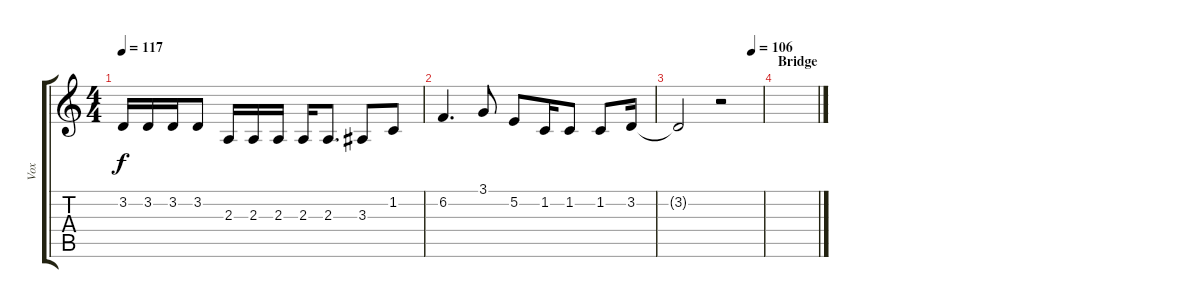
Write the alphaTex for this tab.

\track ("Vox" "Vox") {instrument trumpet}
\staff {score tabs}
\tuning (E4 B3 G3 D3 A2 E2) {hide}
\ts (4 4)
\tempo 117
\clef g2
\ks c
3.2.16{dy f} 3.2.16 3.2.16 3.2.8 2.3.16 2.3.16 2.3.16 2.3.16 2.3.8{d} 3.3.8 1.2.8 |
6.2.4{d} 3.1.8 5.2.8 1.2.16 1.2.8 1.2.8 3.2.16 |
\tempo (106 0.875)
3.2{t}.2 r.2 |
\section ("" "Bridge")
